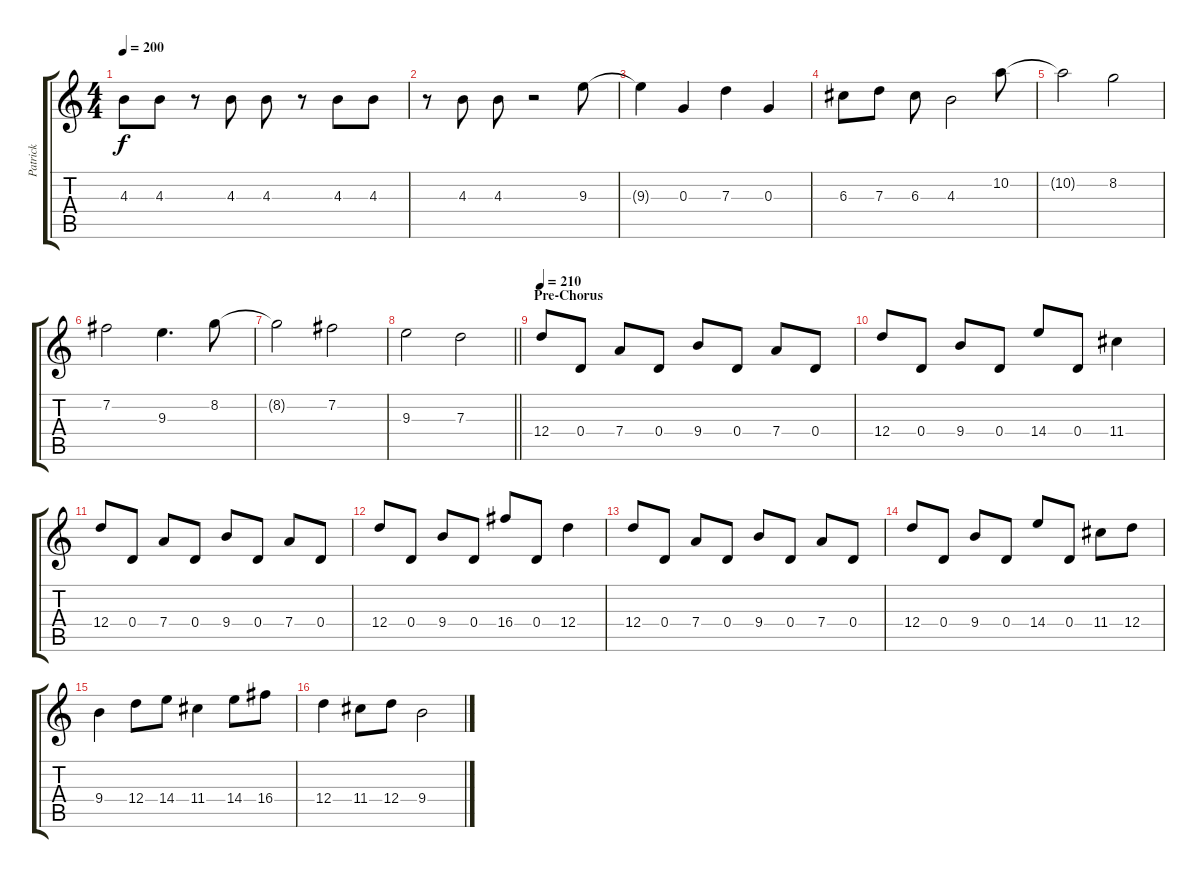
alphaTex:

\track ("Patrick" "Patrick") {instrument distortionguitar}
\staff {score tabs}
\tuning (E4 B3 G3 D3 A2 D2) {hide}
\ts (4 4)
\tempo 200
\clef g2
\ks c
4.3.8{dy f} 4.3.8 r.8 4.3.8 4.3.8 r.8 4.3.8 4.3.8 |
r.8 4.3.8 4.3.8 r.2 9.3.8 |
9.3{t}.4 0.3.4 7.3.4 0.3.4 |
6.3.8 7.3.8 6.3.8 4.3.2 10.2.8 |
10.2{t}.2 8.2.2 |
7.2.2 9.3.4{d} 8.2.8 |
8.2{t}.2 7.2.2 |
\barLineRight lightlight
9.3.2 7.3.2 |
\section ("" "Pre-Chorus")
\tempo 210
12.4.8 0.4.8 7.4.8 0.4.8 9.4.8 0.4.8 7.4.8 0.4.8 |
12.4.8 0.4.8 9.4.8 0.4.8 14.4.8 0.4.8 11.4.4 |
12.4.8 0.4.8 7.4.8 0.4.8 9.4.8 0.4.8 7.4.8 0.4.8 |
12.4.8 0.4.8 9.4.8 0.4.8 16.4.8 0.4.8 12.4.4 |
12.4.8 0.4.8 7.4.8 0.4.8 9.4.8 0.4.8 7.4.8 0.4.8 |
12.4.8 0.4.8 9.4.8 0.4.8 14.4.8 0.4.8 11.4.8 12.4.8 |
9.4.4 12.4.8 14.4.8 11.4.4 14.4.8 16.4.8 |
12.4.4 11.4.8 12.4.8 9.4.2
